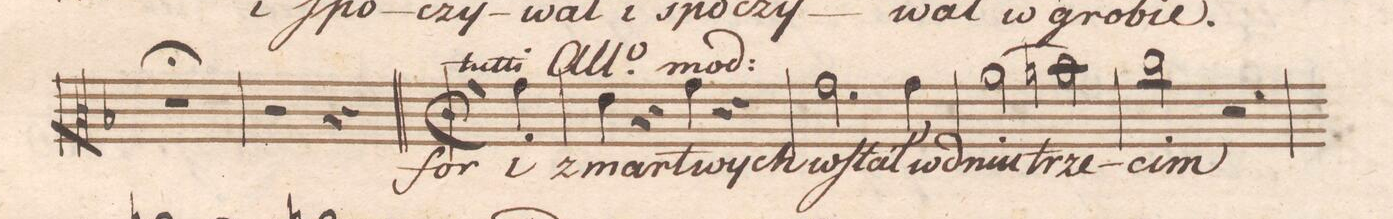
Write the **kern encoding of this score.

**kern	**text	**dynam
*I"Alto	*	*
*clefC3	*	*
*k[b-]	*	*
*met(c)	*	*
*M4/4	*	*
1r;	.	.
=	=	=
2r	.	.
4r	.	.
=51	=51	=51
*M2/2	*	*
*met(c|)	*	*
4g\	i	f
=52	=52	=52
4e\	zmar-	.
4r	.	.
4f\	-twych-	.
4r	.	.
=53	=53	=53
2.g\	-wʃtał	.
4g\	w_dniu	.
=54	=54	=54
(2a\	trze-	.
2bn\)	.	.
=55	=55	=55
2cc\	-cim	.
2r	.	.
=56	=56	=56
*-	*-	*-
